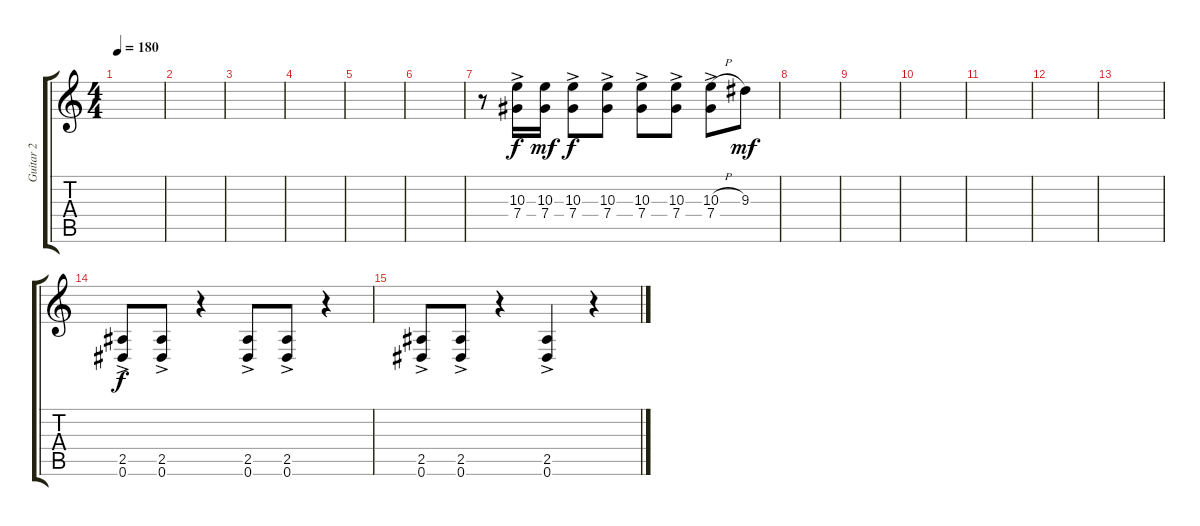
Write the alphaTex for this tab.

\track ("Guitar 2" "Guitar 2") {instrument distortionguitar}
\staff {score tabs}
\tuning (Eb4 Bb3 Gb3 Db3 Ab2 Eb2) {hide}
\ts (4 4)
\tempo 180
\clef g2
\ks c
|
|
|
|
|
|
r.8 (10.3{ac} 7.4{ac}).16{dy f} (10.3 7.4).16{dy mf} (10.3{ac} 7.4{ac}).8{dy f} (10.3{ac} 7.4{ac}).8 (10.3{ac} 7.4{ac}).8 (10.3{ac} 7.4{ac}).8 (10.3{h ac} 7.4{ac}).8 9.3.8{dy mf} |
|
|
|
|
|
|
(2.5{ac} 0.6{ac}).8{dy f} (2.5{ac} 0.6{ac}).8 r.4 (2.5{ac} 0.6{ac}).8 (2.5{ac} 0.6{ac}).8 r.4 |
(2.5{ac} 0.6{ac}).8 (2.5{ac} 0.6{ac}).8 r.4 (2.5{ac} 0.6{ac}).4 r.4
